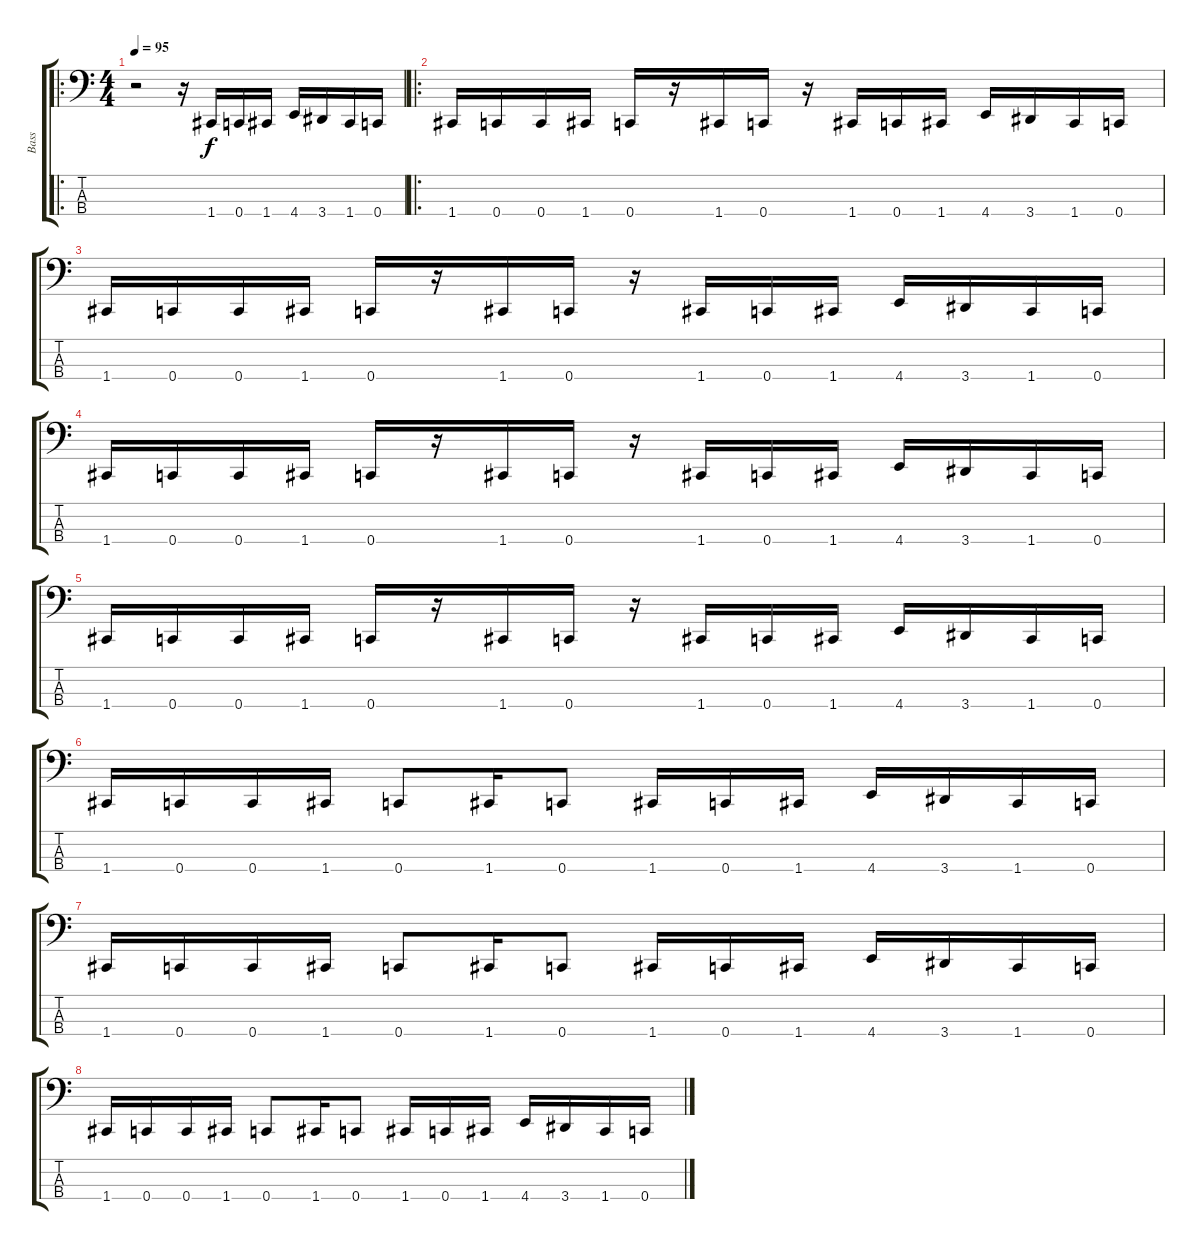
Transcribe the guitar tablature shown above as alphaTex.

\track ("Bass" "Bass") {instrument electricbasspick}
\staff {score tabs}
\tuning (F2 C2 G1 C1) {hide}
\ro
\ts (4 4)
\tempo 95
\clef f4
\ks c
r.2{dy f} r.16 1.4.16 0.4.16 1.4.16 4.4.16 3.4.16 1.4.16 0.4.16 |
\ro
1.4.16 0.4.16 0.4.16 1.4.16 0.4.16 r.16 1.4.16 0.4.16 r.16 1.4.16 0.4.16 1.4.16 4.4.16 3.4.16 1.4.16 0.4.16 |
1.4.16 0.4.16 0.4.16 1.4.16 0.4.16 r.16 1.4.16 0.4.16 r.16 1.4.16 0.4.16 1.4.16 4.4.16 3.4.16 1.4.16 0.4.16 |
1.4.16 0.4.16 0.4.16 1.4.16 0.4.16 r.16 1.4.16 0.4.16 r.16 1.4.16 0.4.16 1.4.16 4.4.16 3.4.16 1.4.16 0.4.16 |
1.4.16 0.4.16 0.4.16 1.4.16 0.4.16 r.16 1.4.16 0.4.16 r.16 1.4.16 0.4.16 1.4.16 4.4.16 3.4.16 1.4.16 0.4.16 |
1.4.16 0.4.16 0.4.16 1.4.16 0.4.8 1.4.16 0.4.8 1.4.16 0.4.16 1.4.16 4.4.16 3.4.16 1.4.16 0.4.16 |
1.4.16 0.4.16 0.4.16 1.4.16 0.4.8 1.4.16 0.4.8 1.4.16 0.4.16 1.4.16 4.4.16 3.4.16 1.4.16 0.4.16 |
1.4.16 0.4.16 0.4.16 1.4.16 0.4.8 1.4.16 0.4.8 1.4.16 0.4.16 1.4.16 4.4.16 3.4.16 1.4.16 0.4.16
